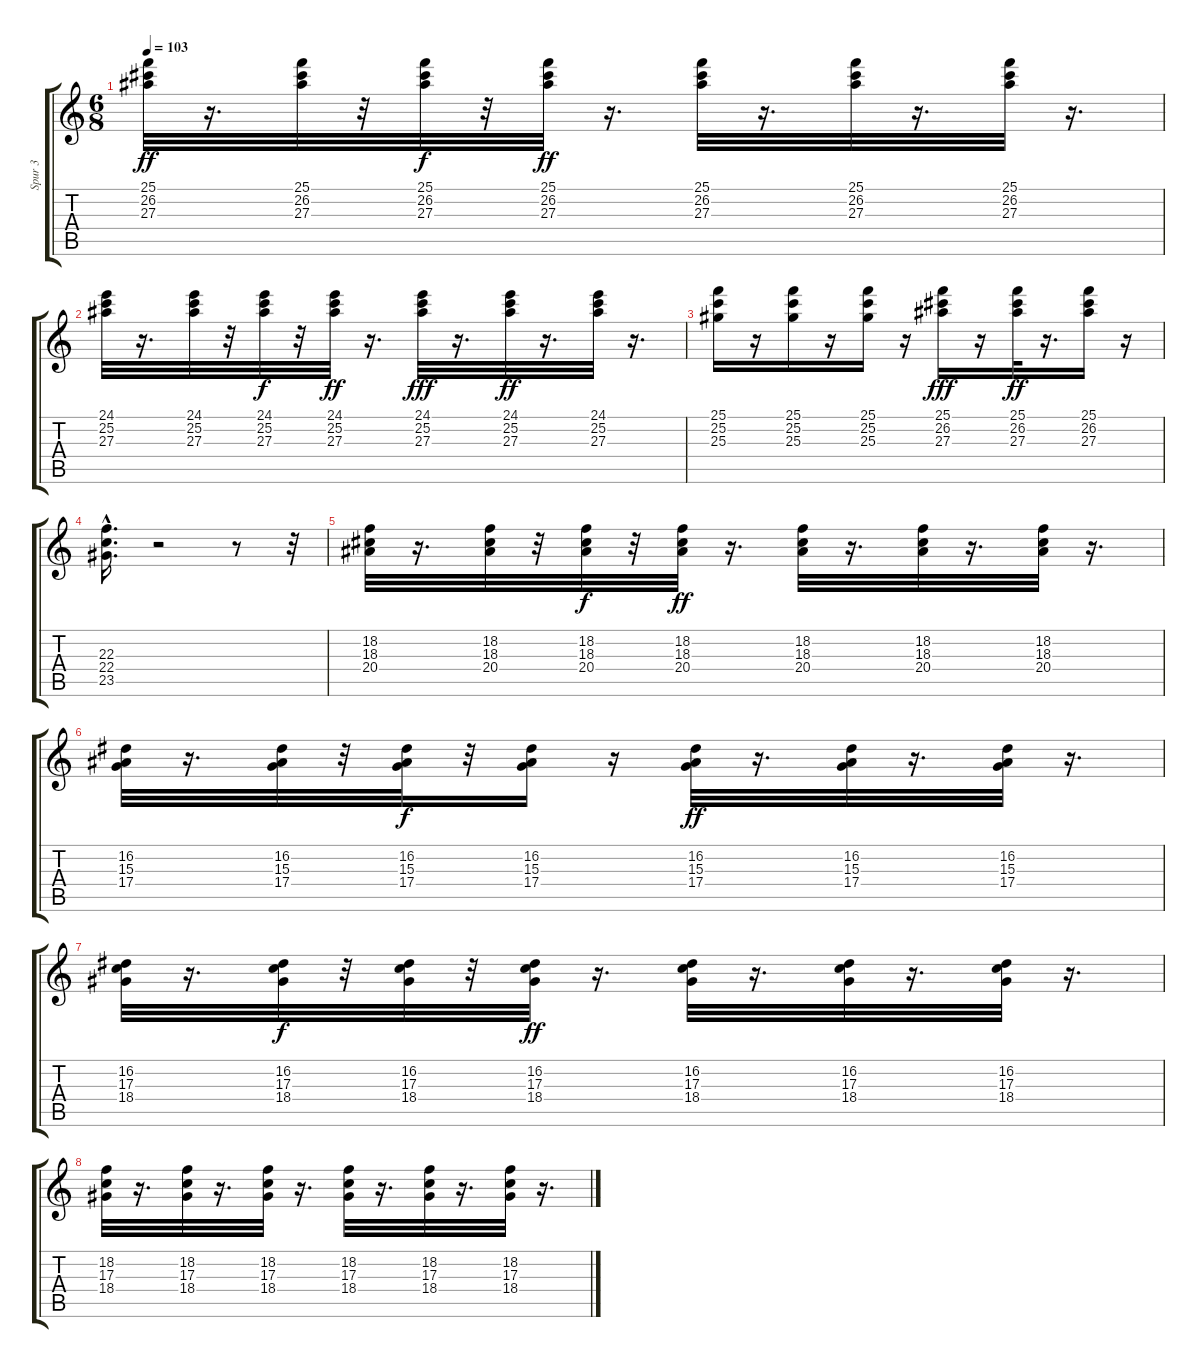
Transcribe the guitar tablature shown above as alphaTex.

\track ("Spur 3" "Spur 3") {instrument acousticgrandpiano}
\staff {score tabs}
\tuning (E4 B3 G3 D3 A2 E2) {hide}
\ts (6 8)
\tempo 103
\clef g2
\ks c
(25.1 26.2 27.3).32{dy ff} r.16{d} (25.1 26.2 27.3).32 r.32 (25.1 26.2 27.3).32{dy f} r.32 (25.1 26.2 27.3).32{dy ff} r.16{d} (25.1 26.2 27.3).32 r.16{d} (25.1 26.2 27.3).32 r.16{d} (25.1 26.2 27.3).32 r.16{d} |
(24.1 25.2 27.3).32 r.16{d} (24.1 25.2 27.3).32 r.32 (24.1 25.2 27.3).32{dy f} r.32 (24.1 25.2 27.3).32{dy ff} r.16{d} (24.1 25.2 27.3).32{dy fff} r.16{d} (24.1 25.2 27.3).32{dy ff} r.16{d} (24.1 25.2 27.3).32 r.16{d} |
(25.1 25.2 25.3).16 r.16 (25.1 25.2 25.3).16 r.16 (25.1 25.2 25.3).16 r.16 (25.1 26.2 27.3).16{dy fff} r.16 (25.1 26.2 27.3).32{dy ff} r.16{d} (25.1 26.2 27.3).16 r.16 |
(22.3 22.4{hac} 23.5{hac}).16{d} r.2 r.8 r.32 |
(18.2 18.3 20.4).32{volume 4} r.16{d} (18.2 18.3 20.4).32 r.32 (18.2 18.3 20.4).32{dy f} r.32 (18.2 18.3 20.4).32{dy ff} r.16{d} (18.2 18.3 20.4).32 r.16{d} (18.2 18.3 20.4).32 r.16{d} (18.2 18.3 20.4).32 r.16{d} |
(16.2 15.3 17.4).32 r.16{d} (16.2 15.3 17.4).32 r.32 (16.2 15.3 17.4).32{dy f} r.32 (16.2 15.3 17.4).16 r.16 (16.2 15.3 17.4).32{dy ff} r.16{d} (16.2 15.3 17.4).32 r.16{d} (16.2 15.3 17.4).32 r.16{d} |
(16.2 17.3 18.4).32 r.16{d} (16.2 17.3 18.4).32{dy f} r.32 (16.2 17.3 18.4).32 r.32 (16.2 17.3 18.4).32{dy ff} r.16{d} (16.2 17.3 18.4).32 r.16{d} (16.2 17.3 18.4).32 r.16{d} (16.2 17.3 18.4).32 r.16{d} |
(18.2 17.3 18.4).32 r.16{d} (18.2 17.3 18.4).32 r.16{d} (18.2 17.3 18.4).32 r.16{d} (18.2 17.3 18.4).32 r.16{d} (18.2 17.3 18.4).32 r.16{d} (18.2 17.3 18.4).32 r.16{d}
